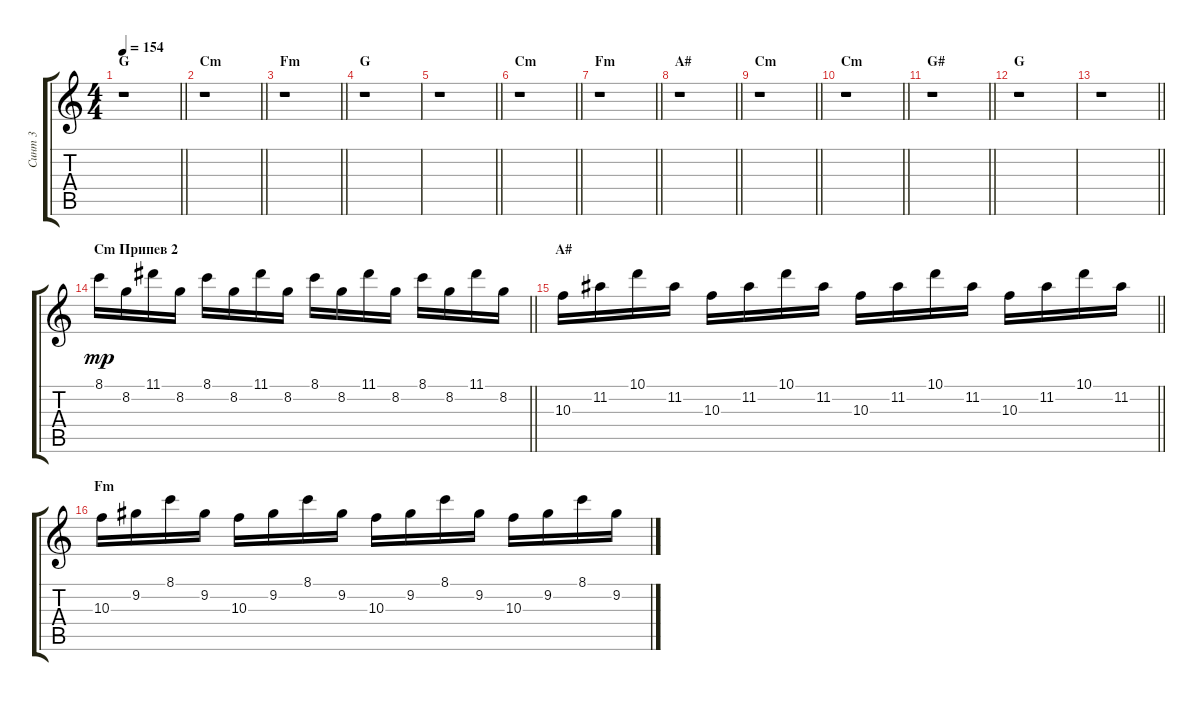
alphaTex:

\track ("Синт 3" "Синт 3") {instrument lead1square}
\staff {score tabs}
\tuning (E5 B4 G4 D4 A3 E3) {hide}
\ts (4 4)
\section ("" "G")
\tempo 154
\clef g2
\barLineRight lightlight
\ks c
r.1{dy mp} |
\section ("" "Cm")
\barLineRight lightlight
r.1 |
\section ("" "Fm")
\barLineRight lightlight
r.1 |
\section ("" "G")
r.1 |
\barLineRight lightlight
r.1 |
\section ("" "Cm")
\barLineRight lightlight
r.1 |
\section ("" "Fm")
\barLineRight lightlight
r.1 |
\section ("" "A#")
\barLineRight lightlight
r.1 |
\section ("" "Cm")
\barLineRight lightlight
r.1 |
\section ("" "Cm")
\barLineRight lightlight
r.1 |
\section ("" "G#")
\barLineRight lightlight
r.1 |
\section ("" "G")
r.1 |
\barLineRight lightlight
r.1 |
\section ("" "Cm Припев 2")
\barLineRight lightlight
8.1.16 8.2.16 11.1.16 8.2.16 8.1.16 8.2.16 11.1.16 8.2.16 8.1.16 8.2.16 11.1.16 8.2.16 8.1.16 8.2.16 11.1.16 8.2.16 |
\section ("" "A#")
\barLineRight lightlight
10.3.16 11.2.16 10.1.16 11.2.16 10.3.16 11.2.16 10.1.16 11.2.16 10.3.16 11.2.16 10.1.16 11.2.16 10.3.16 11.2.16 10.1.16 11.2.16 |
\section ("" "Fm")
10.3.16 9.2.16 8.1.16 9.2.16 10.3.16 9.2.16 8.1.16 9.2.16 10.3.16 9.2.16 8.1.16 9.2.16 10.3.16 9.2.16 8.1.16 9.2.16
